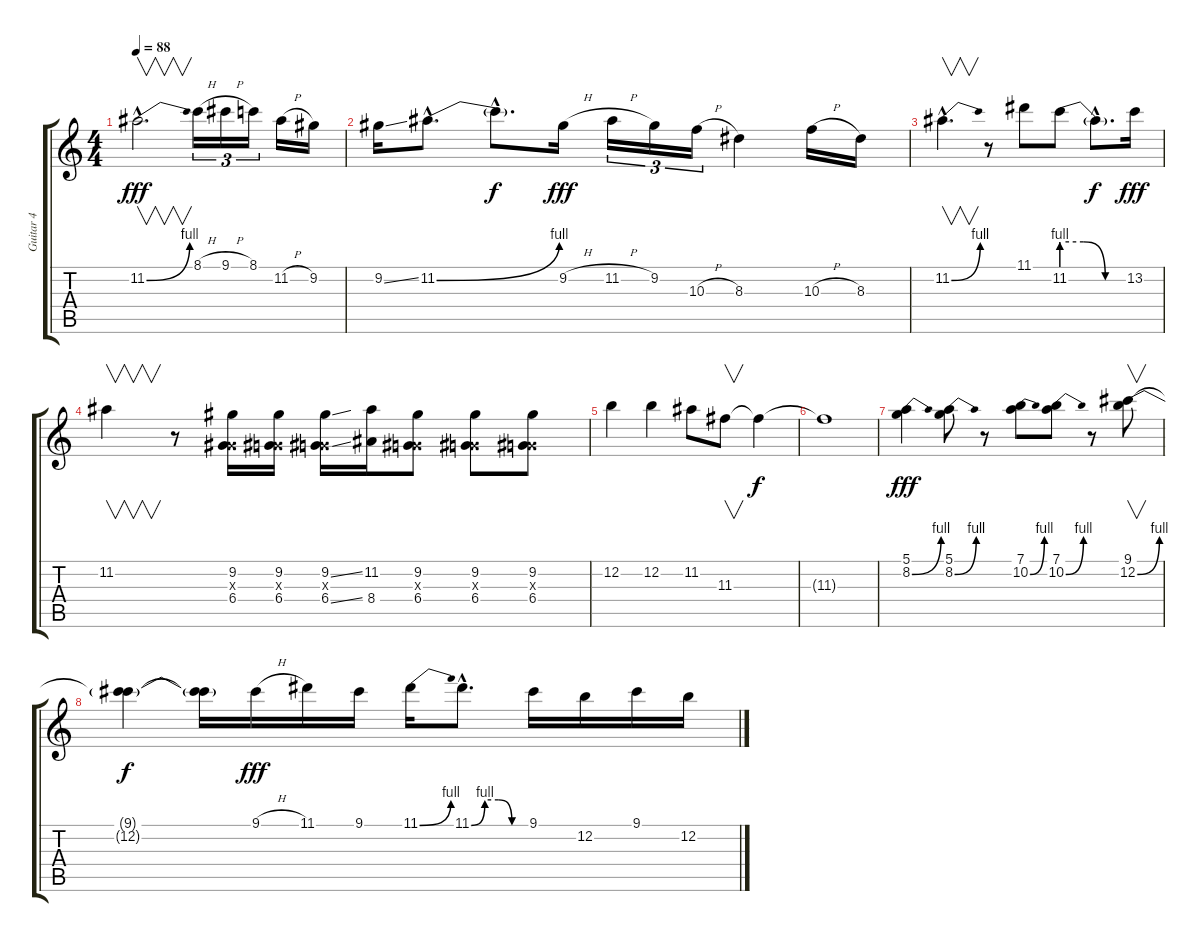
\track ("Guitar 4" "Guitar 4") {instrument distortionguitar}
\staff {score tabs}
\tuning (E4 B3 G3 D3 A2 E2) {hide}
\ts (4 4)
\tempo 88
\clef g2
\ks c
11.2{be (bend 0 0 60 4) hac}.2{v d dy fff} 8.1{h}.16{tu (3 2)} 9.1{h}.16{tu (3 2)} 8.1.16{tu (3 2)} 11.2{h}.16 9.2.16 |
9.2{ss}.16 11.2{be (bend 0 0 60 4) hac}.8{d} 11.2{hac t}.8{d dy f} 9.2{h}.16{dy fff} 11.2{h}.16{tu (3 2)} 9.2.16{tu (3 2)} 10.3{h}.16{tu (3 2)} 8.3.4 10.3{h}.16 8.3.16 |
11.2{be (bend 0 0 60 4) hac}.4{v d} r.8 11.1.8 11.2{be (custom 0 4 20 4 40 0 60 0)}.8 11.2{hac t}.8{d dy f} 13.2.16{dy fff} |
11.2.4{v} r.8 (9.2 0.3{x} 6.4).16 (9.2 0.3{x} 6.4).16 (9.2{ss} 0.3{x} 6.4{ss}).16 (11.2 8.4).16 (9.2 0.3{x} 6.4).8 (9.2 0.3{x} 6.4).8 (9.2 0.3{x} 6.4).8 |
12.2.4 12.2.4 11.2.8 11.3.8{v} 11.3{t}.4{dy f} |
11.3{t}.1 |
(5.1 8.2{be (bend 0 0 60 4)}).4{dy fff} (5.1 8.2{be (bend 0 0 60 4)}).8 r.8 (7.1 10.2{be (bend 0 0 60 4)}).8 (7.1 10.2{be (bend 0 0 60 4)}).8 r.8 (9.1 12.2{be (bend 0 0 60 4)}).8{v} |
(9.1{t} 12.2{t}).4{dy f} (9.1{t} 12.2{t}).16 9.1{h}.16{dy fff} 11.1.16 9.1.16 11.1{be (bend 0 0 60 4)}.16 11.1{be (custom 0 0 15 4 30 4 45 0 60 0) hac}.8{d} 9.1.16 12.2.16 9.1.16 12.2.16
